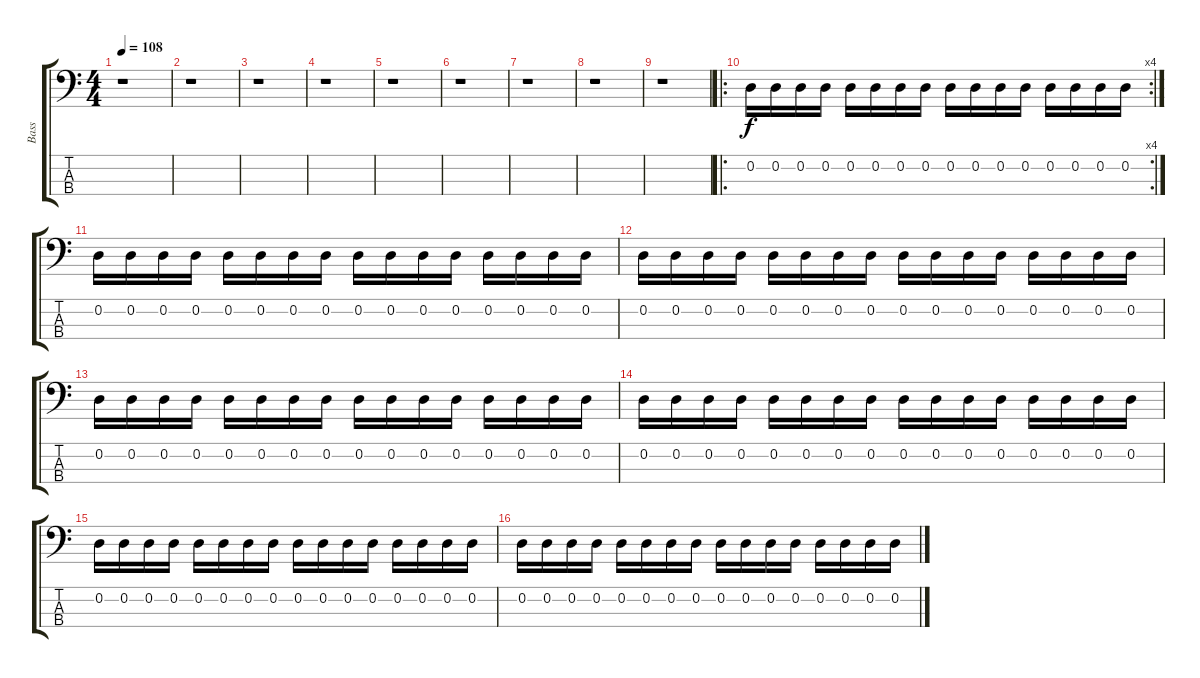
\track ("Bass" "Bass") {instrument slapbass2}
\staff {score tabs}
\tuning (G2 D2 A1 D1) {hide}
\ts (4 4)
\tempo 108
\clef f4
\ks c
r.1{dy f} |
r.1 |
r.1 |
r.1 |
r.1 |
r.1 |
r.1 |
r.1 |
r.1 |
\ro
\rc 4
0.2.16 0.2.16 0.2.16 0.2.16 0.2.16 0.2.16 0.2.16 0.2.16 0.2.16 0.2.16 0.2.16 0.2.16 0.2.16 0.2.16 0.2.16 0.2.16 |
0.2.16 0.2.16 0.2.16 0.2.16 0.2.16 0.2.16 0.2.16 0.2.16 0.2.16 0.2.16 0.2.16 0.2.16 0.2.16 0.2.16 0.2.16 0.2.16 |
0.2.16 0.2.16 0.2.16 0.2.16 0.2.16 0.2.16 0.2.16 0.2.16 0.2.16 0.2.16 0.2.16 0.2.16 0.2.16 0.2.16 0.2.16 0.2.16 |
0.2.16 0.2.16 0.2.16 0.2.16 0.2.16 0.2.16 0.2.16 0.2.16 0.2.16 0.2.16 0.2.16 0.2.16 0.2.16 0.2.16 0.2.16 0.2.16 |
0.2.16 0.2.16 0.2.16 0.2.16 0.2.16 0.2.16 0.2.16 0.2.16 0.2.16 0.2.16 0.2.16 0.2.16 0.2.16 0.2.16 0.2.16 0.2.16 |
0.2.16 0.2.16 0.2.16 0.2.16 0.2.16 0.2.16 0.2.16 0.2.16 0.2.16 0.2.16 0.2.16 0.2.16 0.2.16 0.2.16 0.2.16 0.2.16 |
0.2.16 0.2.16 0.2.16 0.2.16 0.2.16 0.2.16 0.2.16 0.2.16 0.2.16 0.2.16 0.2.16 0.2.16 0.2.16 0.2.16 0.2.16 0.2.16
